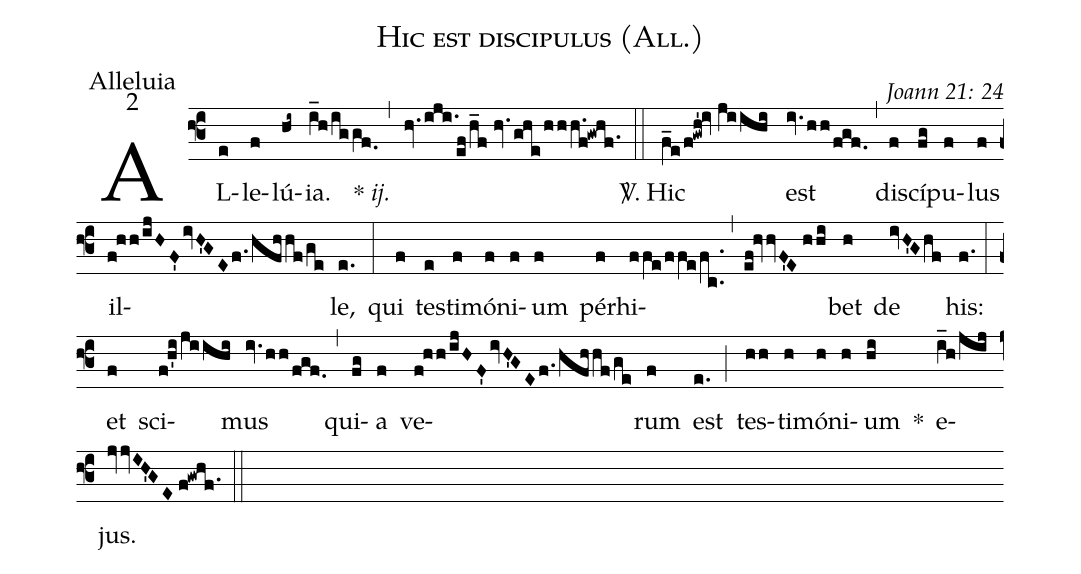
name: Hic est discipulus (All.);
office-part: Alleluia;
mode: 2;
commentary: Joann 21: 24;
%%
(f3) AL(e)le(f)lú(hi~)ia.(i_h/iggf.0) {*}~<i>ij.</i>(,) (hv.iji./[-0.5]ef/h_f//hv.ghe/hhh.f!gwhf.1) (::)
<sp>V/</sp>. Hic(f_e/f!gwh'!iv//jiihi) est(iv.hh/fgf.) (,) di(f)scí(fg)pu(f)lus(f) il(f!hh/ijHF'ivH'GEf./hfhhf/ge)le,(e.) (:)
qui(f) tes(e)ti(f)mó(f)ni(f)um(f) pér(f)hi(ffe/ffe/fc..)(,)(ef!hvvF'E//hhi)bet(h) de(ivH'Ghf) his:(f.) (:)
et(f) sci(f!h'i/jiihi)mus(iv.hh/fgf.) (,) qui(fg)a(f) ve(f!hh/ijHF'ivH'GEf./hfhhf/ge)rum(f) est(e.) (;) tes(hh)ti(h)mó(h)ni(h)um(hi) *() e(i_h/jij)jus.(jvvIH'GE//f!gwhf.1) (::)
